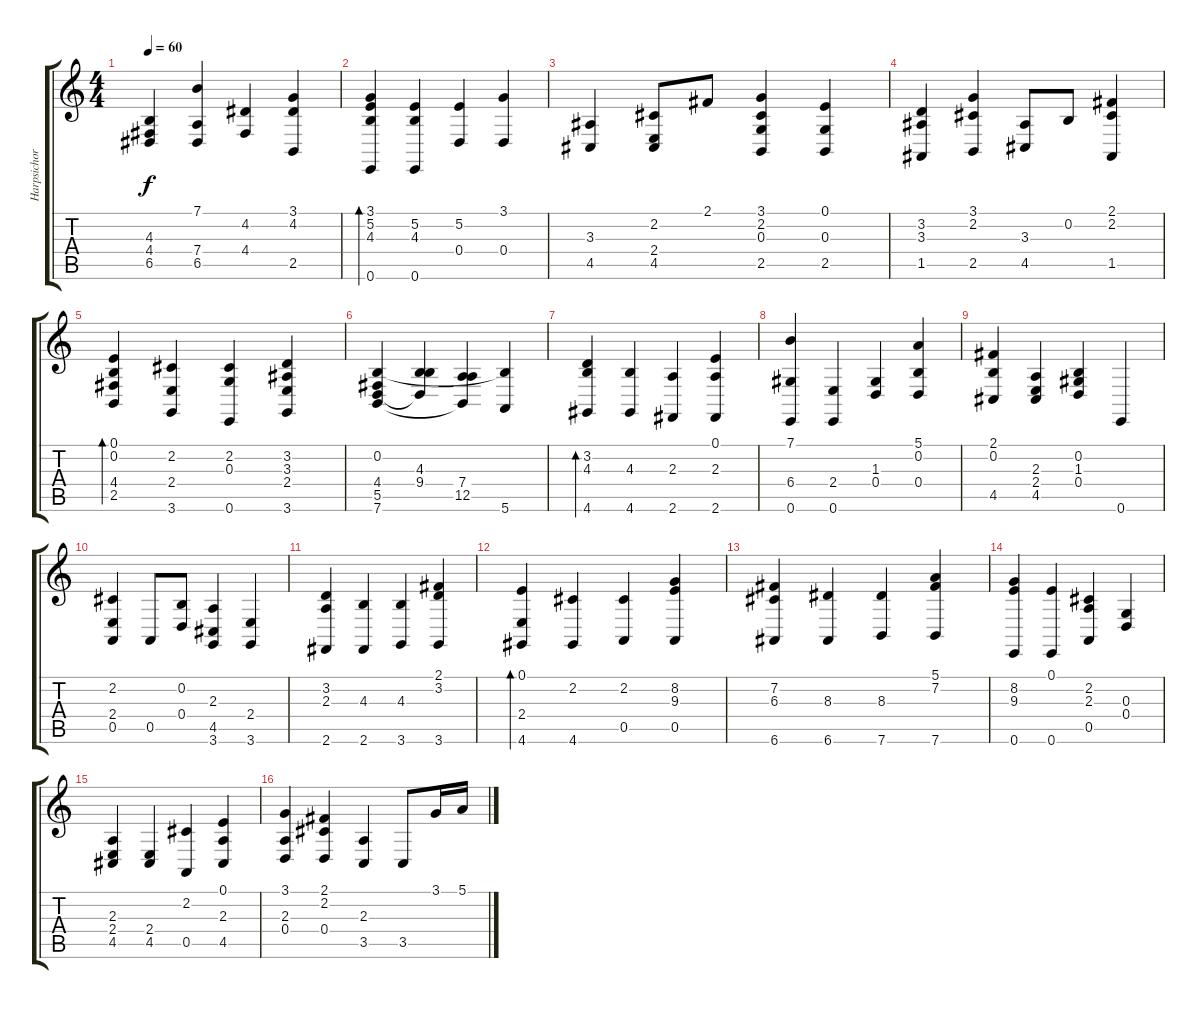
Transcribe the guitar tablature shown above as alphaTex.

\track ("Harpsichord" "Harpsichor") {instrument harpsichord}
\staff {score tabs}
\tuning (E4 B3 G3 D3 A2 E2) {hide}
\ts (4 4)
\tempo 60
\clef g2
\ks c
(4.3 4.4 6.5).4{dy f} (7.1 7.4 6.5).4 (4.2 4.4).4 (3.1 4.2 2.5).4 |
(3.1 5.2 4.3 0.6).4{bd 480} (5.2 4.3 0.6).4 (5.2 0.4).4 (3.1 0.4).4 |
(3.3 4.5).4 (2.2 2.4 4.5).8 2.1.8 (3.1 2.2 0.3 2.5).4 (0.1 0.3 2.5).4 |
(3.2 3.3 1.5).4 (3.1 2.2 2.5).4 (3.3 4.5).8 0.2.8 (2.1 2.2 1.5).4 |
(0.1 0.2 4.4 2.5).4{bd 480} (2.2 2.4 3.6).4 (2.2 0.3 0.6).4 (3.2 3.3 2.4 3.6).4 |
(0.2 4.4 5.5 7.6).4 (4.3 9.4 5.5{t}).4 (7.4 12.5 7.6{t}).4 (0.2{t} 5.6).4 |
(3.2 4.3 4.6).4{bd 480} (4.3 4.6).4 (2.3 2.6).4 (0.1 2.3 2.6).4 |
(7.1 6.4 0.6).4 (2.4 0.6).4 (1.3 0.4).4 (5.1 0.2 0.4).4 |
(2.1 0.2 4.5).4 (2.3 2.4 4.5).4 (0.2 1.3 0.4).4 0.6.4 |
(2.2 2.4 0.5).4 0.5.8 (0.2 0.4).8 (2.3 4.5 3.6).4 (2.4 3.6).4 |
(3.2 2.3 2.6).4 (4.3 2.6).4 (4.3 3.6).4 (2.1 3.2 3.6).4 |
(0.1 2.4 4.6).4{bd 480} (2.2 4.6).4 (2.2 0.5).4 (8.2 9.3 0.5).4 |
(7.2 6.3 6.6).4 (8.3 6.6).4 (8.3 7.6).4 (5.1 7.2 7.6).4 |
(8.2 9.3 0.6).4 (0.1 0.6).4 (2.2 2.3 0.5).4 (0.3 0.4).4 |
(2.3 2.4 4.5).4 (2.4 4.5).4 (2.2 0.5).4 (0.1 2.3 4.5).4 |
(3.1 2.3 0.4).4 (2.1 2.2 0.4).4 (2.3 3.5).4 3.5.8 3.1.16 5.1.16
